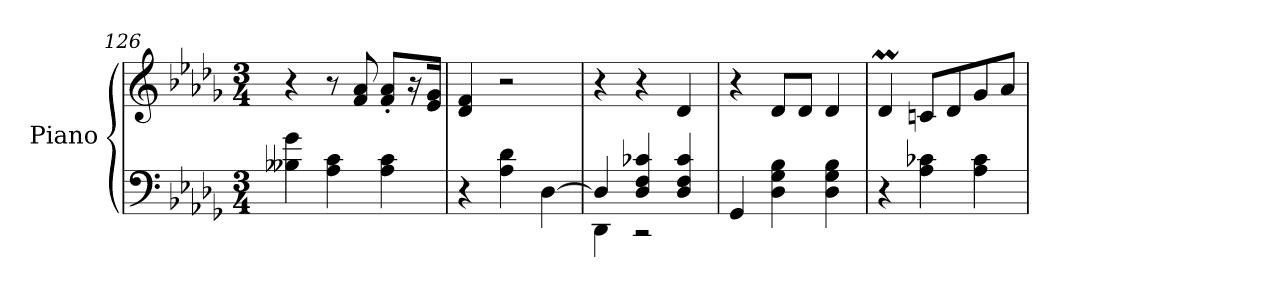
**kern	**kern
*part1	*part1
*staff2	*staff1
*I"Piano	*
*I'Pno.	*
*clefF4	*clefG2
*k[b-e-a-d-g-]	*k[b-e-a-d-g-]
*M3/4	*M3/4
=126	=126
4B--X\ 4g-\	4r
4A-\ 4c\	8r
.	8f/ 8a-/
4A-\ 4c\	8f/' 8a-/'L
.	16r
.	16e-/ 16g-/Jk
=127	=127
4r	4d-/ 4f/
4A-\ 4d-\	2r
[4D-\	.
=128	=128
*^	*
4D-/]	4DD-\	4r
4D-/ 4F/ 4c-X/	2r	4r
4D-/ 4F/ 4c-/	.	4d-/
*v	*v	*
=129	=129
4GG-/	4r
4D-\ 4G-\ 4B-\	8d-/L
.	8d-/J
4D-\ 4G-\ 4B-\	4d-/
=130	=130
4r	4d-M/
4A-\ 4c-X\	8cn/L
.	8d-/
4A-\ 4c-\	8g-/
.	8a-/J
=	=
*-	*-
